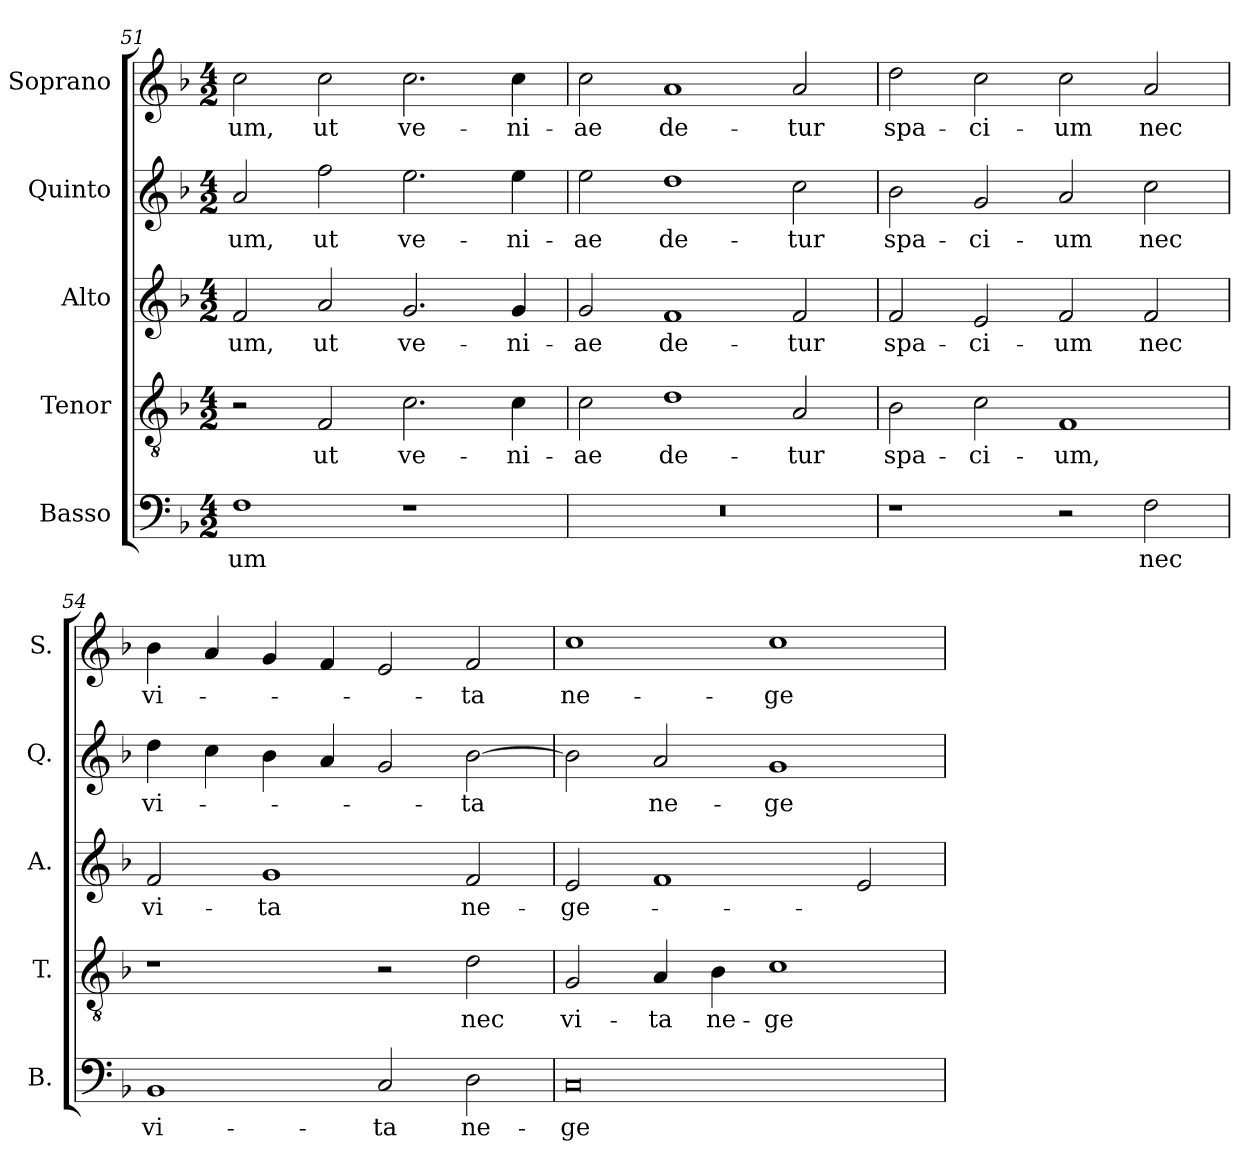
**kern	**text	**kern	**text	**kern	**text	**kern	**text	**kern	**text
*part5	*part5	*part4	*part4	*part3	*part3	*part2	*part2	*part1	*part1
*staff5	*staff5	*staff4	*staff4	*staff3	*staff3	*staff2	*staff2	*staff1	*staff1
*I"Basso	*	*I"Tenor	*	*I"Alto	*	*I"Quinto	*	*I"Soprano	*
*I'B.	*	*I'T.	*	*I'A.	*	*I'Q.	*	*I'S.	*
*clefF4	*	*clefGv2	*	*clefG2	*	*clefG2	*	*clefG2	*
*	*	*ITrd7c12	*	*	*	*	*	*	*
*k[b-]	*	*k[b-]	*	*k[b-]	*	*k[b-]	*	*k[b-]	*
*F:	*	*F:	*	*F:	*	*F:	*	*F:	*
*M4/2	*	*M4/2	*	*M4/2	*	*M4/2	*	*M4/2	*
=51	=51	=51	=51	=51	=51	=51	=51	=51	=51
!	!LO:LY:b:color=#000000	!	!	!	!	!	!	!	!
!	!	!	!	!	!LO:LY:b:color=#000000	!	!	!	!
!	!	!	!	!	!	!	!LO:LY:b:color=#000000	!	!
!	!	!	!	!	!	!	!	!	!LO:LY:b:color=#000000
1Fi	-um	2r	.	2fi/	-um,	2ai/	-um,	2cci\	-um,
!	!	!	!LO:LY:b:color=#000000	!	!	!	!	!	!
!	!	!	!	!	!LO:LY:b:color=#000000	!	!	!	!
!	!	!	!	!	!	!	!LO:LY:b:color=#000000	!	!
!	!	!	!	!	!	!	!	!	!LO:LY:b:color=#000000
.	.	2FFi/	ut	2ai/	ut	2ffi\	ut	2cci\	ut
!	!	!	!LO:LY:b:color=#000000	!	!	!	!	!	!
!	!	!	!	!	!LO:LY:b:color=#000000	!	!	!	!
!	!	!	!	!	!	!	!LO:LY:b:color=#000000	!	!
!	!	!	!	!	!	!	!	!	!LO:LY:b:color=#000000
1r	.	2.Ci\	ve-	2.gi/	ve-	2.eei\	ve-	2.cci\	ve-
!	!	!	!LO:LY:b:color=#000000	!	!	!	!	!	!
!	!	!	!	!	!LO:LY:b:color=#000000	!	!	!	!
!	!	!	!	!	!	!	!LO:LY:b:color=#000000	!	!
!	!	!	!	!	!	!	!	!	!LO:LY:b:color=#000000
.	.	4Ci\	-ni-	4gi/	-ni-	4eei\	-ni-	4cci\	-ni-
=52	=52	=52	=52	=52	=52	=52	=52	=52	=52
!LO:N:vis=1	!	!	!	!	!	!	!	!	!
!	!	!	!LO:LY:b:color=#000000	!	!	!	!	!	!
!	!	!	!	!	!LO:LY:b:color=#000000	!	!	!	!
!	!	!	!	!	!	!	!LO:LY:b:color=#000000	!	!
!	!	!	!	!	!	!	!	!	!LO:LY:b:color=#000000
0r	.	2Ci\	-ae	2gi/	-ae	2eei\	-ae	2cci\	-ae
!	!	!	!LO:LY:b:color=#000000	!	!	!	!	!	!
!	!	!	!	!	!LO:LY:b:color=#000000	!	!	!	!
!	!	!	!	!	!	!	!LO:LY:b:color=#000000	!	!
!	!	!	!	!	!	!	!	!	!LO:LY:b:color=#000000
.	.	1Di	de-	1fi	de-	1ddi	de-	1ai	de-
!	!	!	!LO:LY:b:color=#000000	!	!	!	!	!	!
!	!	!	!	!	!LO:LY:b:color=#000000	!	!	!	!
!	!	!	!	!	!	!	!LO:LY:b:color=#000000	!	!
!	!	!	!	!	!	!	!	!	!LO:LY:b:color=#000000
.	.	2AAi/	-tur	2fi/	-tur	2cci\	-tur	2ai/	-tur
=53	=53	=53	=53	=53	=53	=53	=53	=53	=53
!	!	!	!LO:LY:b:color=#000000	!	!	!	!	!	!
!	!	!	!	!	!LO:LY:b:color=#000000	!	!	!	!
!	!	!	!	!	!	!	!LO:LY:b:color=#000000	!	!
!	!	!	!	!	!	!	!	!	!LO:LY:b:color=#000000
1r	.	2BB-i\	spa-	2fi/	spa-	2b-i\	spa-	2ddi\	spa-
!	!	!	!LO:LY:b:color=#000000	!	!	!	!	!	!
!	!	!	!	!	!LO:LY:b:color=#000000	!	!	!	!
!	!	!	!	!	!	!	!LO:LY:b:color=#000000	!	!
!	!	!	!	!	!	!	!	!	!LO:LY:b:color=#000000
.	.	2Ci\	-ci-	2ei/	-ci-	2gi/	-ci-	2cci\	-ci-
!	!	!	!LO:LY:b:color=#000000	!	!	!	!	!	!
!	!	!	!	!	!LO:LY:b:color=#000000	!	!	!	!
!	!	!	!	!	!	!	!LO:LY:b:color=#000000	!	!
!	!	!	!	!	!	!	!	!	!LO:LY:b:color=#000000
2r	.	1FFi	-um,	2fi/	-um	2ai/	-um	2cci\	-um
!	!LO:LY:b:color=#000000	!	!	!	!	!	!	!	!
!	!	!	!	!	!LO:LY:b:color=#000000	!	!	!	!
!	!	!	!	!	!	!	!LO:LY:b:color=#000000	!	!
!	!	!	!	!	!	!	!	!	!LO:LY:b:color=#000000
2Fi\	nec	.	.	2fi/	nec	2cci\	nec	2ai/	nec
!!LO:LB:g=z
=54	=54	=54	=54	=54	=54	=54	=54	=54	=54
!	!LO:LY:b:color=#000000	!	!	!	!	!	!	!	!
!	!	!	!	!	!LO:LY:b:color=#000000	!	!	!	!
!	!	!	!	!	!	!	!LO:LY:b:color=#000000	!	!
!	!	!	!	!	!	!	!	!	!LO:LY:b:color=#000000
1BB-i	vi-	1r	.	2fi/	vi-	4ddi\	vi-	4b-i\	vi-
.	.	.	.	.	.	4cci\	.	4ai/	.
!	!	!	!	!	!LO:LY:b:color=#000000	!	!	!	!
.	.	.	.	1gi	-ta	4b-i\	.	4gi/	.
.	.	.	.	.	.	4ai/	.	4fi/	.
!	!LO:LY:b:color=#000000	!	!	!	!	!	!	!	!
2Ci/	-ta	2r	.	.	.	2gi/	.	2ei/	.
!	!LO:LY:b:color=#000000	!	!	!	!	!	!	!	!
!	!	!	!LO:LY:b:color=#000000	!	!	!	!	!	!
!	!	!	!	!	!LO:LY:b:color=#000000	!	!	!	!
!	!	!	!	!	!	!	!LO:LY:b:color=#000000	!	!
!	!	!	!	!	!	!	!	!	!LO:LY:b:color=#000000
2Di\	ne-	2Di\	nec	2fi/	ne-	[2b-i\	-ta	2fi/	-ta
=55	=55	=55	=55	=55	=55	=55	=55	=55	=55
!	!LO:LY:b:color=#000000	!	!	!	!	!	!	!	!
!	!	!	!LO:LY:b:color=#000000	!	!	!	!	!	!
!	!	!	!	!	!LO:LY:b:color=#000000	!	!	!	!
!	!	!	!	!	!	!	!	!	!LO:LY:b:color=#000000
0Ci	-ge-	2GGi/	vi-	2ei/	-ge-	2b-i\]	.	1cci	ne-
!	!	!	!LO:LY:b:color=#000000	!	!	!	!	!	!
!	!	!	!	!	!	!	!LO:LY:b:color=#000000	!	!
.	.	4AAi/	-ta	1fi	.	2ai/	ne-	.	.
!	!	!	!LO:LY:b:color=#000000	!	!	!	!	!	!
.	.	4BB-i\	ne-	.	.	.	.	.	.
!	!	!	!LO:LY:b:color=#000000	!	!	!	!	!	!
!	!	!	!	!	!	!	!LO:LY:b:color=#000000	!	!
!	!	!	!	!	!	!	!	!	!LO:LY:b:color=#000000
.	.	1Ci	-ge-	.	.	1gi	-ge-	1cci	-ge-
.	.	.	.	2ei/	.	.	.	.	.
=	=	=	=	=	=	=	=	=	=
*-	*-	*-	*-	*-	*-	*-	*-	*-	*-
